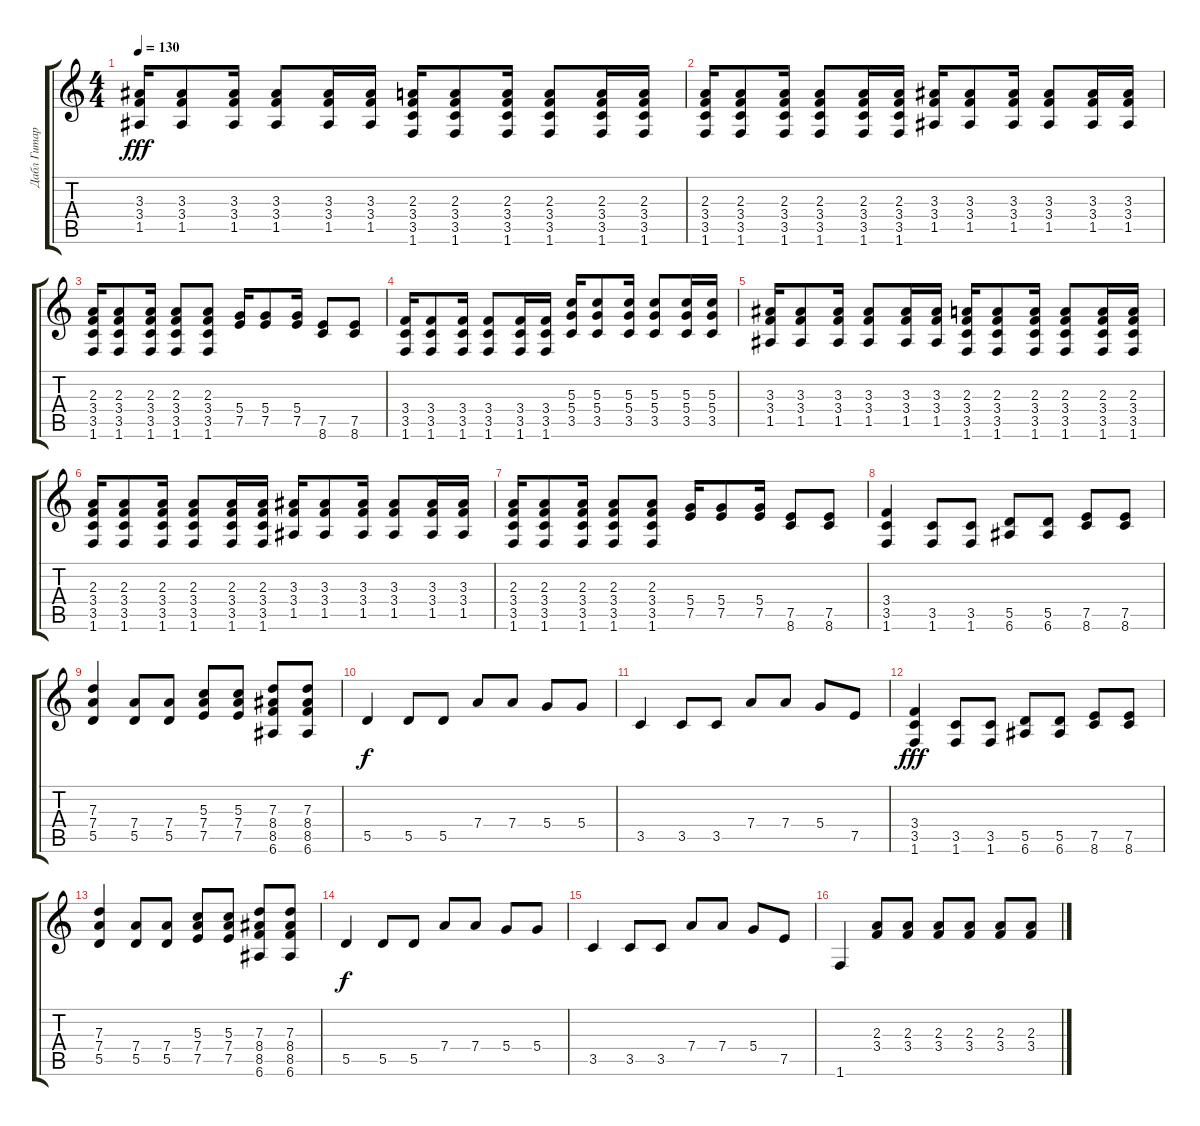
\track ("Дабл Гитара (для звука)" "Дабл Гитар") {instrument distortionguitar}
\staff {score tabs}
\tuning (E4 B3 G3 D3 A2 E2) {hide}
\ts (4 4)
\tempo 130
\clef g2
\ks c
(3.3 3.4 1.5).16{dy fff} (3.3 3.4 1.5).8 (3.3 3.4 1.5).16 (3.3 3.4 1.5).8 (3.3 3.4 1.5).16 (3.3 3.4 1.5).16 (2.3 3.4 3.5 1.6).16 (2.3 3.4 3.5 1.6).8 (2.3 3.4 3.5 1.6).16 (2.3 3.4 3.5 1.6).8 (2.3 3.4 3.5 1.6).16 (2.3 3.4 3.5 1.6).16 |
(2.3 3.4 3.5 1.6).16 (2.3 3.4 3.5 1.6).8 (2.3 3.4 3.5 1.6).16 (2.3 3.4 3.5 1.6).8 (2.3 3.4 3.5 1.6).16 (2.3 3.4 3.5 1.6).16 (3.3 3.4 1.5).16 (3.3 3.4 1.5).8 (3.3 3.4 1.5).16 (3.3 3.4 1.5).8 (3.3 3.4 1.5).16 (3.3 3.4 1.5).16 |
(2.3 3.4 3.5 1.6).16 (2.3 3.4 3.5 1.6).8 (2.3 3.4 3.5 1.6).16 (2.3 3.4 3.5 1.6).8 (2.3 3.4 3.5 1.6).8 (5.4 7.5).16 (5.4 7.5).8 (5.4 7.5).16 (7.5 8.6).8 (7.5 8.6).8 |
(3.4 3.5 1.6).16 (3.4 3.5 1.6).8 (3.4 3.5 1.6).16 (3.4 3.5 1.6).8 (3.4 3.5 1.6).16 (3.4 3.5 1.6).16 (5.3 5.4 3.5).16 (5.3 5.4 3.5).8 (5.3 5.4 3.5).16 (5.3 5.4 3.5).8 (5.3 5.4 3.5).16 (5.3 5.4 3.5).16 |
(3.3 3.4 1.5).16 (3.3 3.4 1.5).8 (3.3 3.4 1.5).16 (3.3 3.4 1.5).8 (3.3 3.4 1.5).16 (3.3 3.4 1.5).16 (2.3 3.4 3.5 1.6).16 (2.3 3.4 3.5 1.6).8 (2.3 3.4 3.5 1.6).16 (2.3 3.4 3.5 1.6).8 (2.3 3.4 3.5 1.6).16 (2.3 3.4 3.5 1.6).16 |
(2.3 3.4 3.5 1.6).16 (2.3 3.4 3.5 1.6).8 (2.3 3.4 3.5 1.6).16 (2.3 3.4 3.5 1.6).8 (2.3 3.4 3.5 1.6).16 (2.3 3.4 3.5 1.6).16 (3.3 3.4 1.5).16 (3.3 3.4 1.5).8 (3.3 3.4 1.5).16 (3.3 3.4 1.5).8 (3.3 3.4 1.5).16 (3.3 3.4 1.5).16 |
(2.3 3.4 3.5 1.6).16 (2.3 3.4 3.5 1.6).8 (2.3 3.4 3.5 1.6).16 (2.3 3.4 3.5 1.6).8 (2.3 3.4 3.5 1.6).8 (5.4 7.5).16 (5.4 7.5).8 (5.4 7.5).16 (7.5 8.6).8 (7.5 8.6).8 |
(3.4 3.5 1.6).4 (3.5 1.6).8 (3.5 1.6).8 (5.5 6.6).8 (5.5 6.6).8 (7.5 8.6).8 (7.5 8.6).8 |
(7.3 7.4 5.5).4 (7.4 5.5).8 (7.4 5.5).8 (5.3 7.4 7.5).8 (5.3 7.4 7.5).8 (7.3 8.4 8.5 6.6).8 (7.3 8.4 8.5 6.6).8 |
5.5.4{dy f} 5.5.8 5.5.8 7.4.8 7.4.8 5.4.8 5.4.8 |
3.5.4 3.5.8 3.5.8 7.4.8 7.4.8 5.4.8 7.5.8 |
(3.4 3.5 1.6).4{dy fff} (3.5 1.6).8 (3.5 1.6).8 (5.5 6.6).8 (5.5 6.6).8 (7.5 8.6).8 (7.5 8.6).8 |
(7.3 7.4 5.5).4 (7.4 5.5).8 (7.4 5.5).8 (5.3 7.4 7.5).8 (5.3 7.4 7.5).8 (7.3 8.4 8.5 6.6).8 (7.3 8.4 8.5 6.6).8 |
5.5.4{dy f} 5.5.8 5.5.8 7.4.8 7.4.8 5.4.8 5.4.8 |
3.5.4 3.5.8 3.5.8 7.4.8 7.4.8 5.4.8 7.5.8 |
1.6.4 (2.3 3.4).8 (2.3 3.4).8 (2.3 3.4).8 (2.3 3.4).8 (2.3 3.4).8 (2.3 3.4).8
